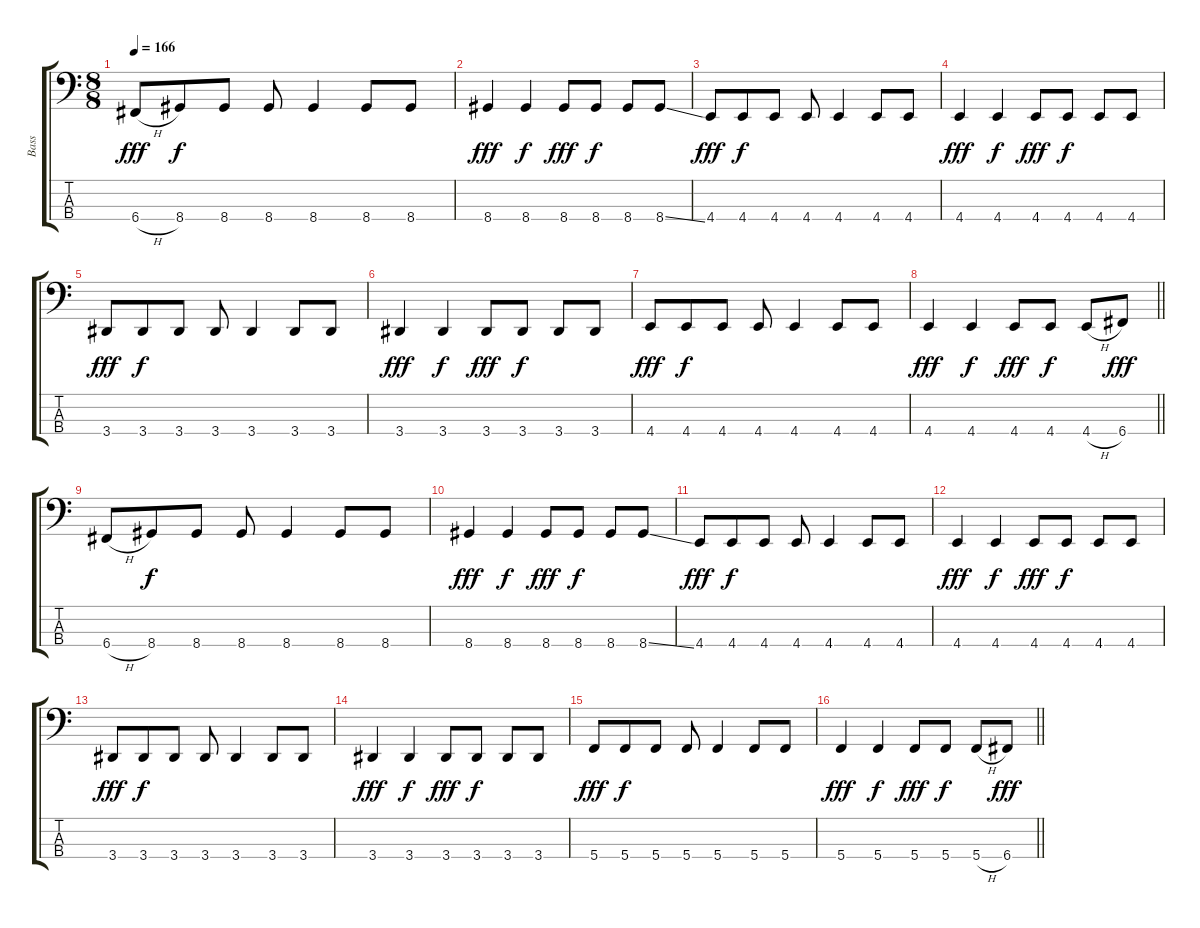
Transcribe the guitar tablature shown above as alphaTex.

\track ("Bass" "Bass") {instrument electricbassfinger bank 37}
\staff {score tabs}
\tuning (Eb2 Bb1 F1 C1) {hide}
\ts (8 8)
\section ("" "")
\tempo 166
\clef f4
\ks c
6.4{h}.8{dy fff} 8.4.8{dy f} 8.4.8 8.4.8 8.4.4 8.4.8 8.4.8 |
8.4.4{dy fff} 8.4.4{dy f} 8.4.8{dy fff} 8.4.8{dy f} 8.4.8 8.4{ss}.8 |
4.4.8{dy fff} 4.4.8{dy f} 4.4.8 4.4.8 4.4.4 4.4.8 4.4.8 |
4.4.4{dy fff} 4.4.4{dy f} 4.4.8{dy fff} 4.4.8{dy f} 4.4.8 4.4.8 |
3.4.8{dy fff} 3.4.8{dy f} 3.4.8 3.4.8 3.4.4 3.4.8 3.4.8 |
3.4.4{dy fff} 3.4.4{dy f} 3.4.8{dy fff} 3.4.8{dy f} 3.4.8 3.4.8 |
4.4.8{dy fff} 4.4.8{dy f} 4.4.8 4.4.8 4.4.4 4.4.8 4.4.8 |
\barLineRight lightlight
4.4.4{dy fff} 4.4.4{dy f} 4.4.8{dy fff} 4.4.8{dy f} 4.4{h}.8 6.4.8{dy fff} |
\section ("" "")
6.4{h}.8 8.4.8{dy f} 8.4.8 8.4.8 8.4.4 8.4.8 8.4.8 |
8.4.4{dy fff} 8.4.4{dy f} 8.4.8{dy fff} 8.4.8{dy f} 8.4.8 8.4{ss}.8 |
4.4.8{dy fff} 4.4.8{dy f} 4.4.8 4.4.8 4.4.4 4.4.8 4.4.8 |
4.4.4{dy fff} 4.4.4{dy f} 4.4.8{dy fff} 4.4.8{dy f} 4.4.8 4.4.8 |
3.4.8{dy fff} 3.4.8{dy f} 3.4.8 3.4.8 3.4.4 3.4.8 3.4.8 |
3.4.4{dy fff} 3.4.4{dy f} 3.4.8{dy fff} 3.4.8{dy f} 3.4.8 3.4.8 |
5.4.8{dy fff} 5.4.8{dy f} 5.4.8 5.4.8 5.4.4 5.4.8 5.4.8 |
\barLineRight lightlight
5.4.4{dy fff} 5.4.4{dy f} 5.4.8{dy fff} 5.4.8{dy f} 5.4{h}.8 6.4.8{dy fff}
